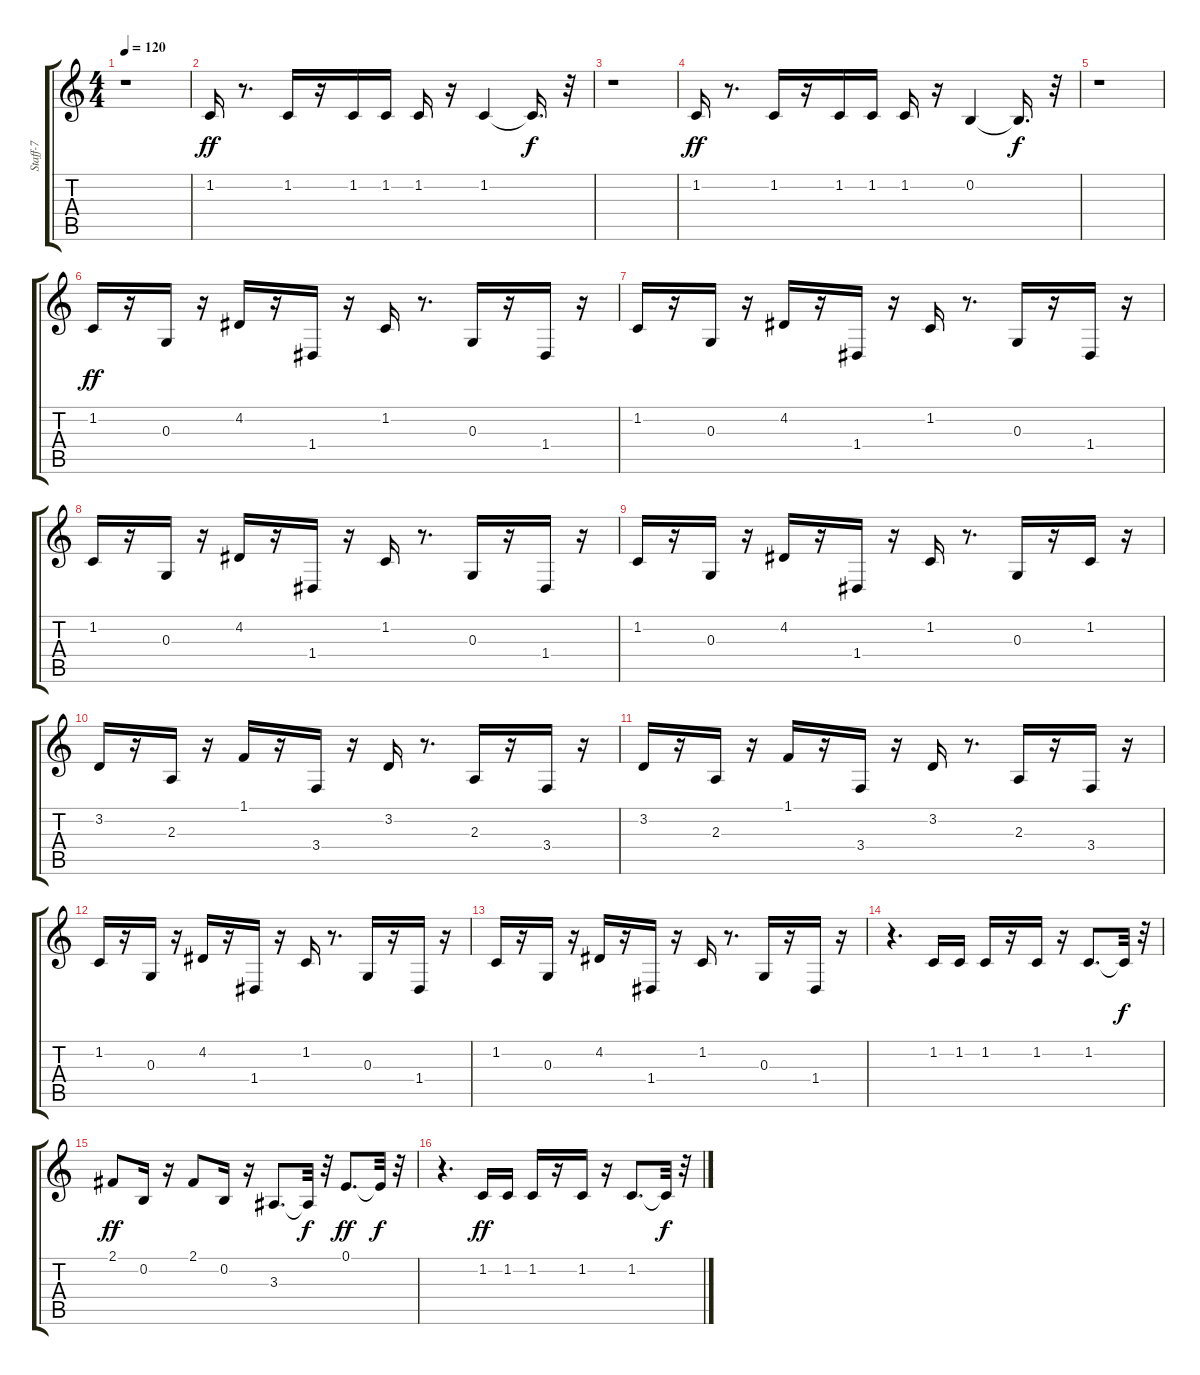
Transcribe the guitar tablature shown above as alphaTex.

\track ("Staff-7" "Staff-7") {instrument trombone}
\staff {score tabs}
\tuning (E4 B3 G3 D3 A2 E2) {hide}
\ts (4 4)
\tempo 120
\clef g2
\ks c
r.1{dy f} |
1.2.16{dy ff} r.8{d} 1.2.16 r.16 1.2.16 1.2.16 1.2.16 r.16 1.2.4 1.2{t}.16{d dy f} r.32 |
r.1 |
1.2.16{dy ff} r.8{d} 1.2.16 r.16 1.2.16 1.2.16 1.2.16 r.16 0.2.4 0.2{t}.16{d dy f} r.32 |
r.1 |
1.2.16{dy ff} r.16 0.3.16 r.16 4.2.16 r.16 1.4.16 r.16 1.2.16 r.8{d} 0.3.16 r.16 1.4.16 r.16 |
1.2.16 r.16 0.3.16 r.16 4.2.16 r.16 1.4.16 r.16 1.2.16 r.8{d} 0.3.16 r.16 1.4.16 r.16 |
1.2.16 r.16 0.3.16 r.16 4.2.16 r.16 1.4.16 r.16 1.2.16 r.8{d} 0.3.16 r.16 1.4.16 r.16 |
1.2.16 r.16 0.3.16 r.16 4.2.16 r.16 1.4.16 r.16 1.2.16 r.8{d} 0.3.16 r.16 1.2.16 r.16 |
3.2.16 r.16 2.3.16 r.16 1.1.16 r.16 3.4.16 r.16 3.2.16 r.8{d} 2.3.16 r.16 3.4.16 r.16 |
3.2.16 r.16 2.3.16 r.16 1.1.16 r.16 3.4.16 r.16 3.2.16 r.8{d} 2.3.16 r.16 3.4.16 r.16 |
1.2.16 r.16 0.3.16 r.16 4.2.16 r.16 1.4.16 r.16 1.2.16 r.8{d} 0.3.16 r.16 1.4.16 r.16 |
1.2.16 r.16 0.3.16 r.16 4.2.16 r.16 1.4.16 r.16 1.2.16 r.8{d} 0.3.16 r.16 1.4.16 r.16 |
r.4{d} 1.2.16 1.2.16 1.2.16 r.16 1.2.16 r.16 1.2.8{d} 1.2{t}.32{dy f} r.32 |
2.1.8{dy ff} 0.2.16 r.16 2.1.8 0.2.16 r.16 3.3.8{d} 3.3{t}.32{dy f} r.32 0.1.8{d dy ff} 0.1{t}.32{dy f} r.32 |
r.4{d} 1.2.16{dy ff} 1.2.16 1.2.16 r.16 1.2.16 r.16 1.2.8{d} 1.2{t}.32{dy f} r.32
